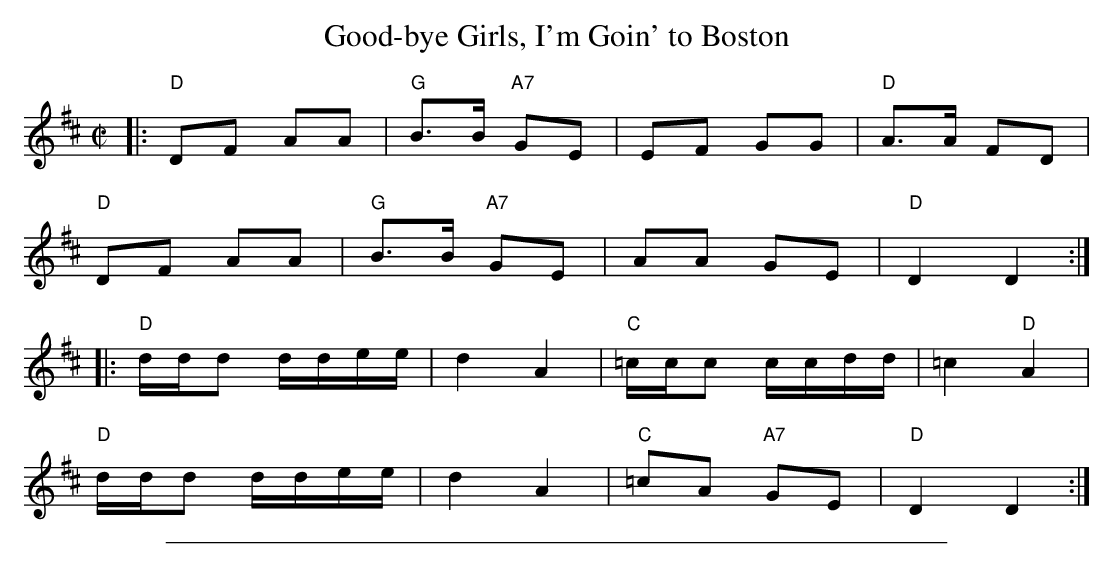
X:1
T: Good-bye Girls, I'm Goin' to Boston
M: C|
L: 1/16
K: D
|:\
"D"D2F2 A2A2 | "G"B3B "A7"G2E2 | E2F2 G2G2 | "D"A3A F2D2 |
"D"D2F2 A2A2 | "G"B3B "A7"G2E2 | A2A2 G2E2 | "D"D4  D4 :|
|:\
"D"ddd2 ddee | d4 A4 | "C"=ccc2     ccdd |   =c4 "D"A4 |
"D"ddd2 ddee | d4 A4 | "C"=c2A2 "A7"G2E2 | "D"D4    D4 :|
